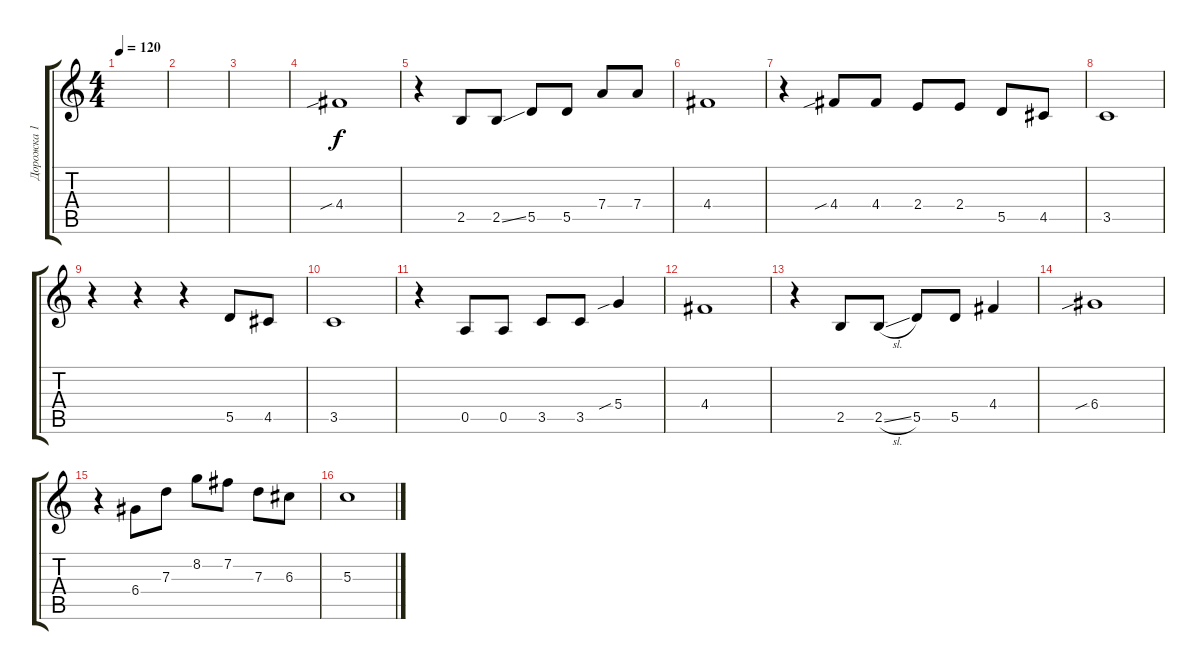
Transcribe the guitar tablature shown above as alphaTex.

\track ("Дорожка 1" "Дорожка 1") {instrument electricguitarclean}
\staff {score tabs}
\tuning (E4 B3 G3 D3 A2 E2) {hide}
\ts (4 4)
\tempo 120
\clef g2
\ks c
|
|
|
4.4{sib}.1 |
r.4 2.5.8 2.5{ss}.8 5.5.8 5.5.8 7.4.8 7.4.8 |
4.4.1 |
r.4 4.4{sib}.8 4.4.8 2.4.8 2.4.8 5.5.8 4.5.8 |
3.5.1 |
r.4 r.4 r.4 5.5.8 4.5.8 |
3.5.1 |
r.4 0.5.8 0.5.8 3.5.8 3.5.8 5.4{sib}.4 |
4.4.1 |
r.4 2.5.8 2.5{sl}.8 5.5.8 5.5.8 4.4.4 |
6.4{sib}.1 |
r.4 6.4.8 7.3.8 8.2.8 7.2.8 7.3.8 6.3.8 |
5.3.1
